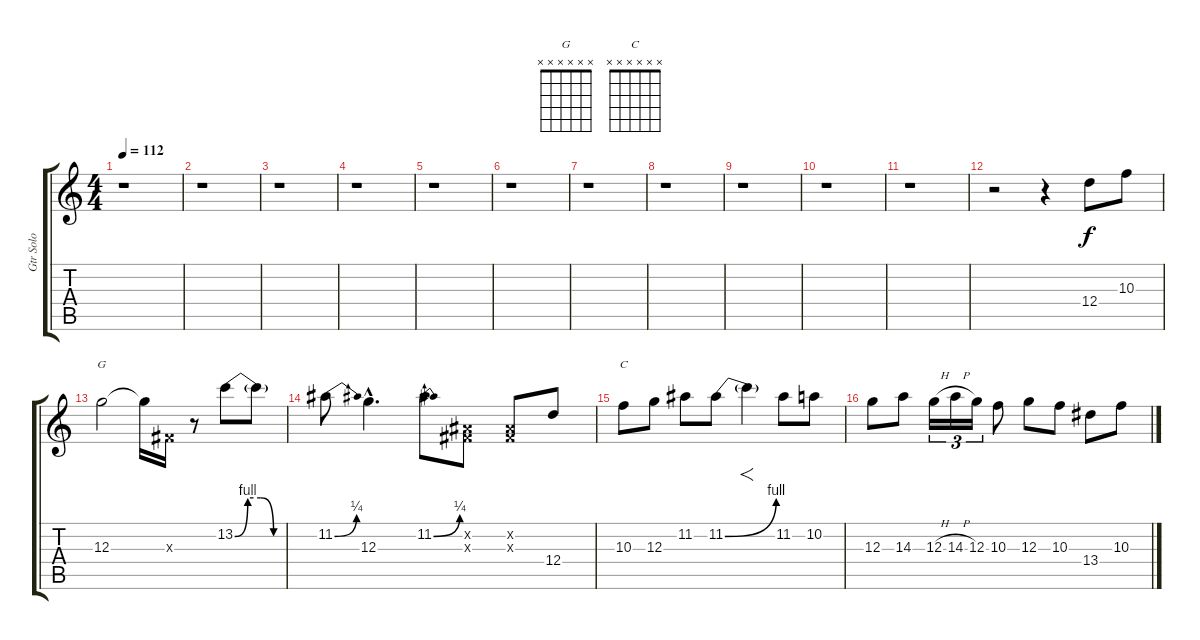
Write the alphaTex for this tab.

\track ("Gtr Solo" "Gtr Solo") {instrument distortionguitar}
\staff {score tabs}
\tuning (E4 B3 G3 D3 A2 E2) {hide}
\chord ("G" x x x x x x) {firstfret 0}
\chord ("C" x x x x x x) {firstfret 0}
\ts (4 4)
\tempo 112
\clef g2
\ks c
r.1{dy f} |
r.1 |
r.1 |
r.1 |
r.1 |
r.1 |
r.1 |
r.1 |
r.1 |
r.1 |
r.1 |
r.2 r.4 12.4.8 10.3.8 |
12.3.2{ch "G"} 12.3{t}.16 -1.3{x}.16 r.8 13.2{be (custom 0 0 15 4 30 4 45 0 60 0)}.8 13.2{t}.8 |
11.2{be (bend 0 0 60 1)}.8 12.3{hac}.4{d} 11.2{be (bend 0 0 60 1)}.8 (-1.2{x} -1.3{x}).8 (-1.2{x} -1.3{x}).8 12.4.8 |
10.3.8{ch "C"} 12.3.8 11.2.8 11.2{be (bend 0 0 60 4)}.8 11.2{t}.4{f} 11.2.8 10.2.8 |
12.3.8 14.3.8 12.3{h}.16{tu (3 2)} 14.3{h}.16{tu (3 2)} 12.3.16{tu (3 2)} 10.3.8 12.3.8 10.3.8 13.4.8 10.3.8
